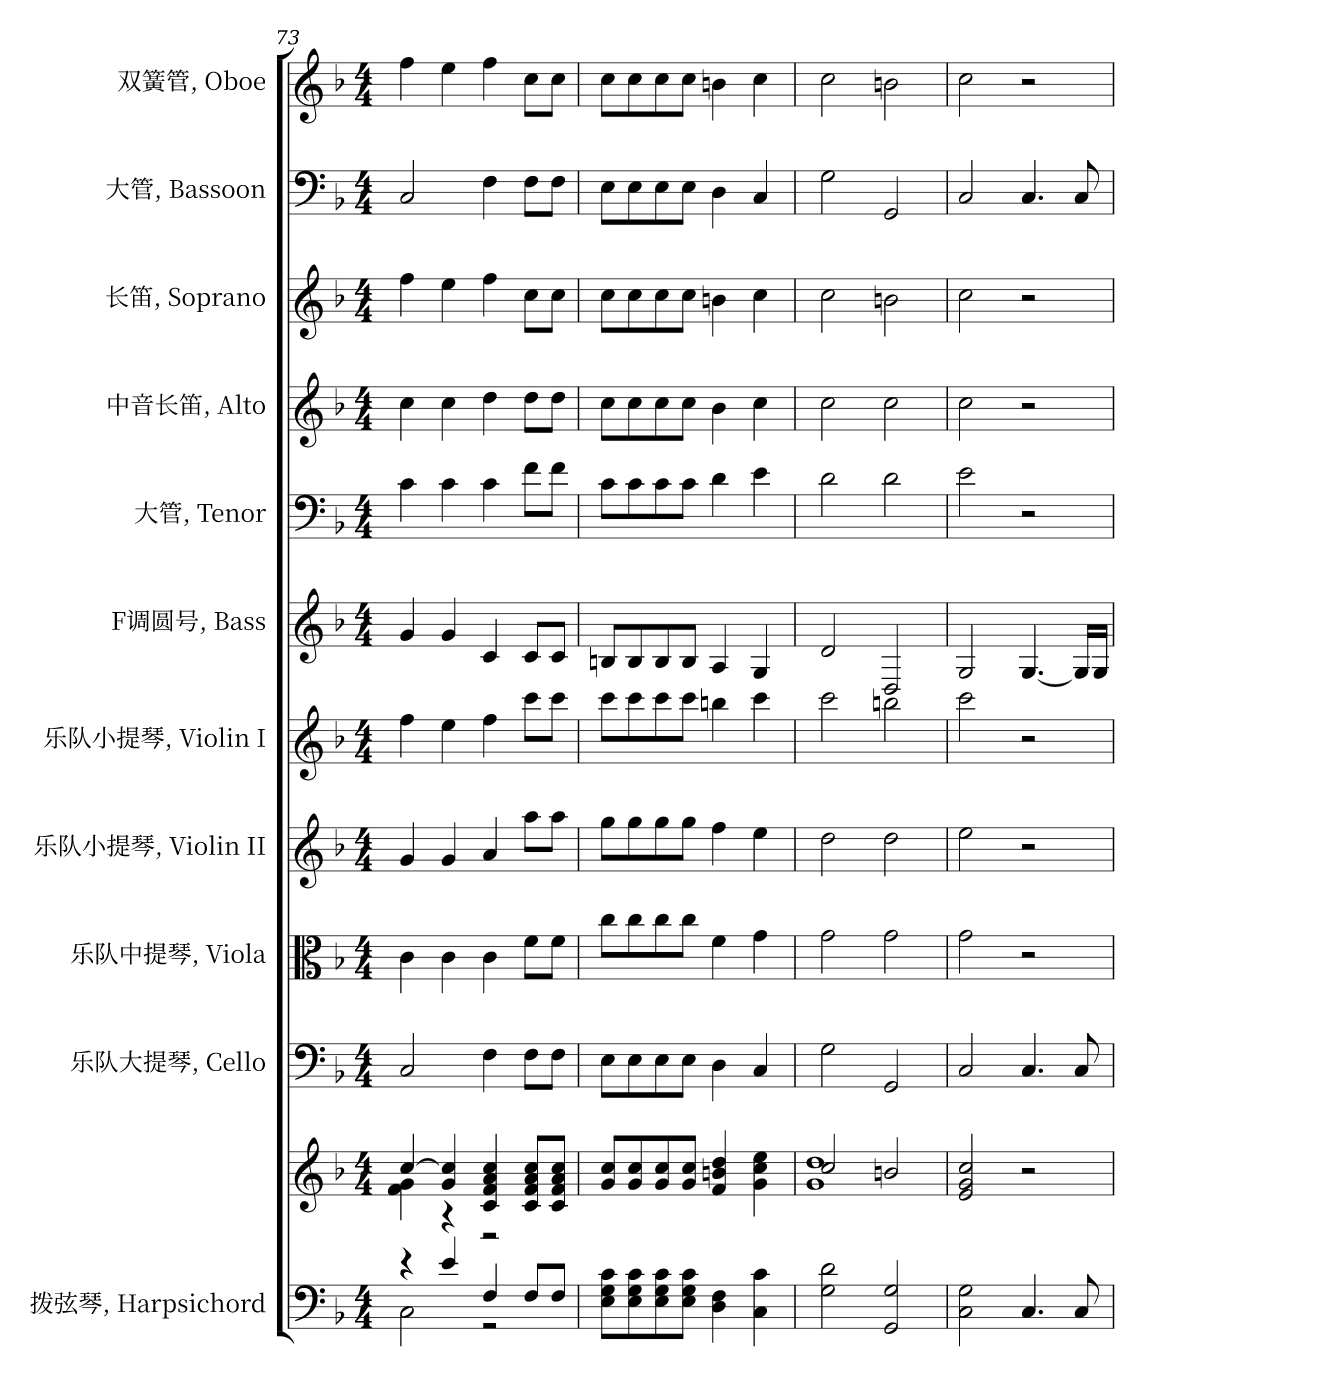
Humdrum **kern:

**kern	**kern	**kern	**kern	**kern	**kern	**kern	**kern	**kern	**kern	**kern	**kern
*part11	*part11	*part10	*part9	*part8	*part7	*part6	*part5	*part4	*part3	*part2	*part1
*staff12	*staff11	*staff10	*staff9	*staff8	*staff7	*staff6	*staff5	*staff4	*staff3	*staff2	*staff1
*I"拨弦琴, Harpsichord	*	*I"乐队大提琴, Cello	*I"乐队中提琴, Viola	*I"乐队小提琴, Violin II	*I"乐队小提琴, Violin I	*I"F调圆号, Bass	*I"大管, Tenor	*I"中音长笛, Alto	*I"长笛, Soprano	*I"大管, Bassoon	*I"双簧管, Oboe
*I'Hch.	*	*	*	*	*	*	*	*	*	*I'Bsn.	*I'Ob.
*clefF4	*clefG2	*clefF4	*clefC3	*clefG2	*clefG2	*clefG2	*clefF4	*clefG2	*clefG2	*clefF4	*clefG2
*	*	*	*	*	*	*ITrd4c7	*	*ITrd3c5	*	*	*
*k[b-]	*k[b-]	*k[b-]	*k[b-]	*k[b-]	*k[b-]	*k[b-e-]	*k[b-]	*k[]	*k[b-]	*k[b-]	*k[b-]
*M4/4	*M4/4	*M4/4	*M4/4	*M4/4	*M4/4	*M4/4	*M4/4	*M4/4	*M4/4	*M4/4	*M4/4
=73	=73	=73	=73	=73	=73	=73	=73	=73	=73	=73	=73
*^	*^	*	*	*	*	*	*	*	*	*	*
4r	2C\	[4cc/	4f\ 4g\	2C/	4c\	4g/	4ff\	4c/	4c\	4g\	4ff\	2C/	4ff\
4e/	.	4g/ 4cc/]	4r	.	4c\	4g/	4ee\	4c/	4c\	4g\	4ee\	.	4ee\
4F/	2r	4c/ 4f/ 4a/ 4cc/	2r	4F\	4c\	4a/	4ff\	4F/	4c\	4a\	4ff\	4F\	4ff\
8F/L	.	8c/ 8f/ 8a/ 8cc/L	.	8F\L	8f\L	8aa\L	8ccc\L	8F/L	8f\L	8a\L	8cc\L	8F\L	8cc\L
8F/J	.	8c/ 8f/ 8a/ 8cc/J	.	8F\J	8f\J	8aa\J	8ccc\J	8F/J	8f\J	8a\J	8cc\J	8F\J	8cc\J
*v	*v	*	*	*	*	*	*	*	*	*	*	*	*
*	*v	*v	*	*	*	*	*	*	*	*	*	*
=74	=74	=74	=74	=74	=74	=74	=74	=74	=74	=74	=74
8E\ 8G\ 8c\L	8g/ 8cc/L	8E\L	8cc\L	8gg\L	8ccc\L	8En/L	8c\L	8g\L	8cc\L	8E\L	8cc\L
8E\ 8G\ 8c\	8g/ 8cc/	8E\	8cc\	8gg\	8ccc\	8E/	8c\	8g\	8cc\	8E\	8cc\
8E\ 8G\ 8c\	8g/ 8cc/	8E\	8cc\	8gg\	8ccc\	8E/	8c\	8g\	8cc\	8E\	8cc\
8E\ 8G\ 8c\J	8g/ 8cc/J	8E\J	8cc\J	8gg\J	8ccc\J	8E/J	8c\J	8g\J	8cc\J	8E\J	8cc\J
4D\ 4F\	4f/ 4bn/ 4dd/	4D\	4f\	4ff\	4bbn\	4D/	4d\	4f\	4bn\	4D\	4bn\
4C\ 4c\	4g\ 4cc\ 4ee\	4C/	4g\	4ee\	4ccc\	4C/	4e\	4g\	4cc\	4C/	4cc\
!!LO:PB:g=z
=75	=75	=75	=75	=75	=75	=75	=75	=75	=75	=75	=75
*	*^	*	*	*	*	*	*	*	*	*	*
2G\ 2d\	2cc/	1g 1dd	2G\	2g\	2dd\	2ccc\	2G/	2d\	2g\	2cc\	2G\	2cc\
2GG/ 2G/	2bn/	.	2GG/	2g\	2dd\	2bbn\	2GG/	2d\	2g\	2bn\	2GG/	2bn\
*	*v	*v	*	*	*	*	*	*	*	*	*	*
=76	=76	=76	=76	=76	=76	=76	=76	=76	=76	=76	=76
2C\ 2G\	2e/ 2g/ 2cc/	2C/	2g\	2ee\	2ccc\	2C/	2e\	2g\	2cc\	2C/	2cc\
*	*	*	*	*	*	*	*	*	*	*	*MM60
4.C/	2r	4.C/	2r	2r	2r	[4.C/	2r	2r	2r	4.C/	2r
8C/	.	8C/	.	.	.	16C/LL]	.	.	.	8C/	.
.	.	.	.	.	.	16C/JJ	.	.	.	.	.
=	=	=	=	=	=	=	=	=	=	=	=
*-	*-	*-	*-	*-	*-	*-	*-	*-	*-	*-	*-
